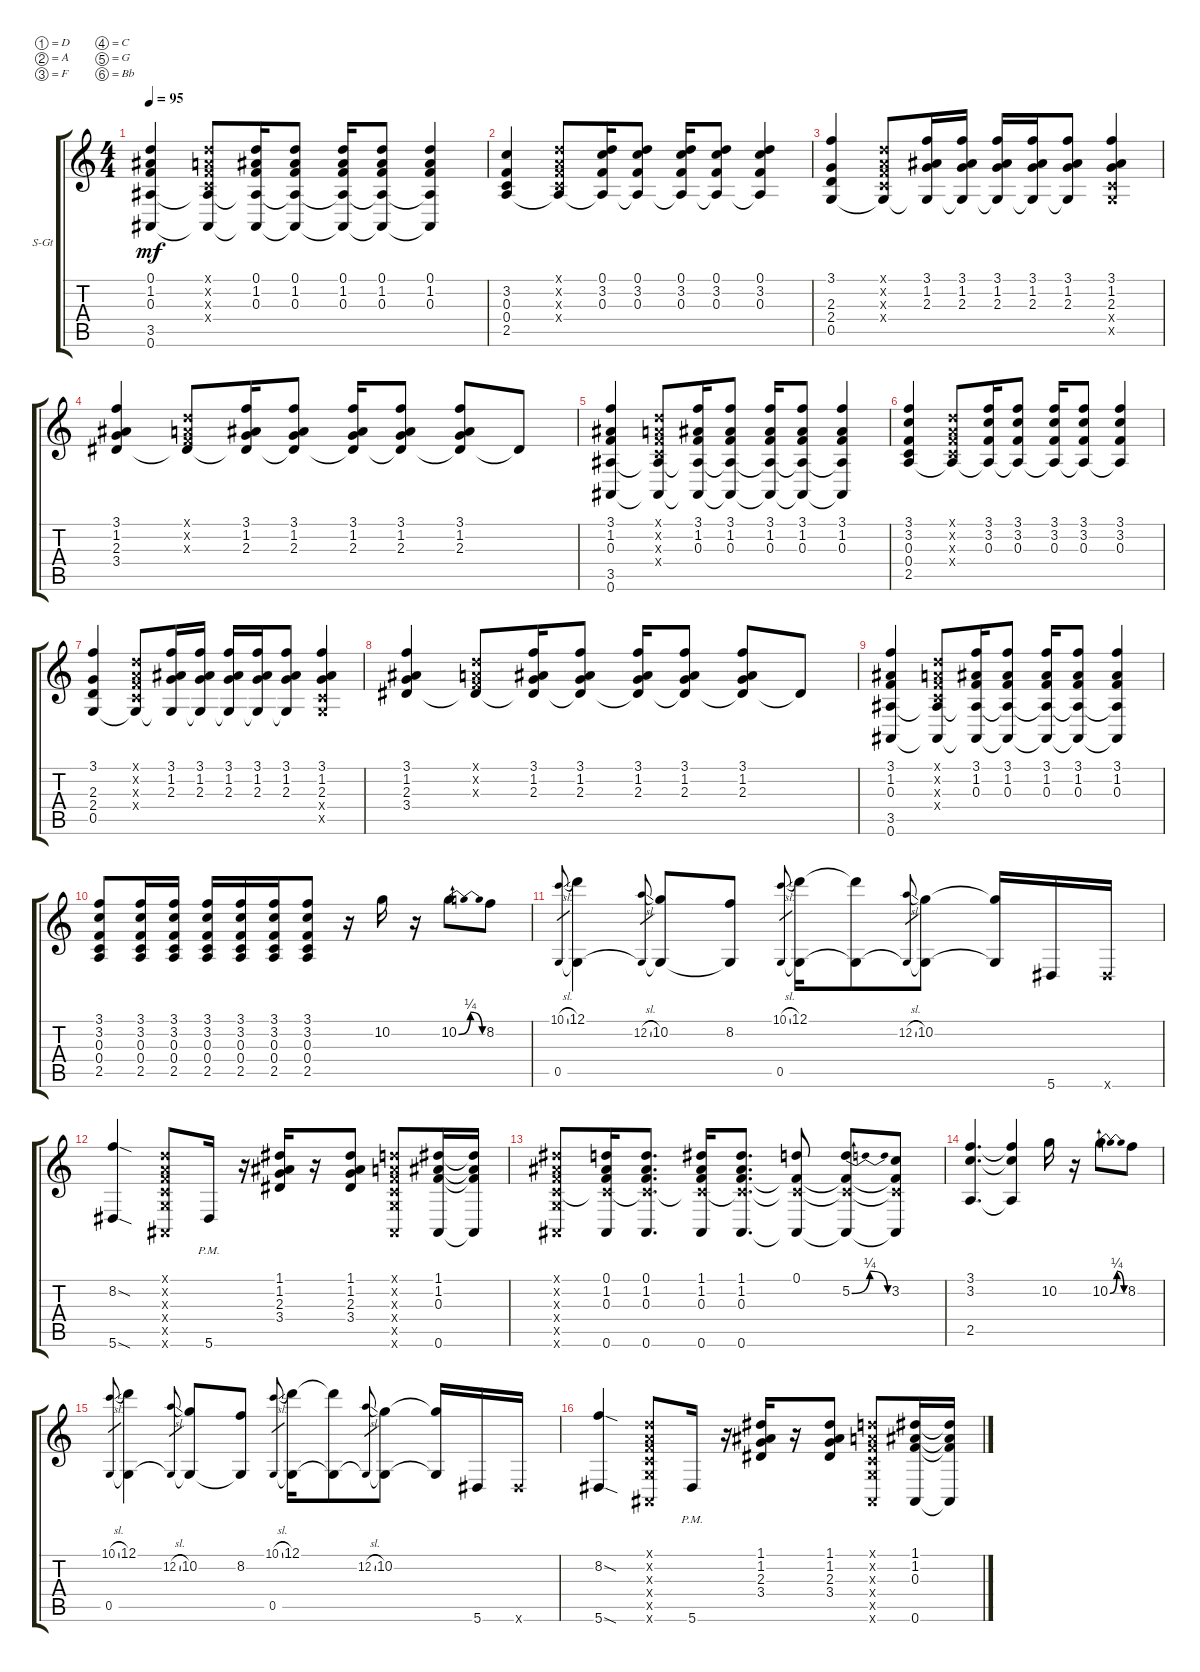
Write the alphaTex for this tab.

\defaultSystemsLayout 4
\bracketExtendMode groupsimilarinstruments
\firstSystemTrackNameOrientation horizontal
\otherSystemsTrackNameOrientation horizontal
\track ("Steel Guitar" "S-Gt") {instrument acousticguitarsteel}
\staff {score tabs}
\tuning (D4 A3 F3 C3 G2 Bb1)
\ts (4 4)
\tempo 95
\clef g2
\ks c
(3.5 0.3 1.2 0.1 0.6).4{dy mf} (0.3{x} 0.2{x} 0.1{x} 0.4{x} 0.6{t} 3.5{t}).8 (1.2 0.1 0.3 0.6{t} 3.5{t}).16 (1.2 0.1 0.3 0.6{t} 3.5{t}).8 (1.2 0.1 0.3 0.6{t} 3.5{t}).16 (1.2 0.1 0.3 0.6{t} 3.5{t}).8 (1.2 0.1 0.3 0.6{t} 3.5{t}).4 |
(2.5 3.2 0.3 0.4).4 (0.4{x} 0.3{x} 0.2{x} 0.1{x} 2.5{t}).8 (0.1 3.2 0.3 2.5{t}).16 (0.1 3.2 0.3 2.5{t}).8 (0.1 3.2 0.3 2.5{t}).16 (0.1 3.2 0.3 2.5{t}).8 (0.1 3.2 0.3 2.5{t}).4 |
(0.5 2.4 2.3 3.1).4 (0.4{x} 0.3{x} 0.1{x} 0.2{x} 0.5{t}).8 (3.1 1.2 2.3 0.5{t}).16 (3.1 1.2 2.3 0.5{t}).16 (3.1 1.2 2.3 0.5{t}).16 (3.1 1.2 2.3 0.5{t}).16 (3.1 1.2 2.3 0.5{t}).8 (2.3 1.2 3.1 0.4{x} 0.5{x}).4 |
(1.2 2.3 3.4 3.1).4 (3.4{t} 0.2{x} 0.1{x} 0.3{x}).8 (2.3 1.2 3.1 3.4{t}).16 (2.3 1.2 3.1 3.4{t}).8 (2.3 1.2 3.1 3.4{t}).16 (2.3 1.2 3.1 3.4{t}).8 (2.3 1.2 3.1 3.4{t}).8 3.4{t}.8 |
(3.5 0.3 1.2 3.1 0.6).4 (0.3{x} 0.2{x} 0.1{x} 0.4{x} 0.6{t} 3.5{t}).8 (1.2 3.1 0.3 0.6{t} 3.5{t}).16 (1.2 3.1 0.3 0.6{t} 3.5{t}).8 (1.2 3.1 0.3 0.6{t} 3.5{t}).16 (1.2 3.1 0.3 0.6{t} 3.5{t}).8 (1.2 3.1 0.3 0.6{t} 3.5{t}).4 |
(2.5 3.2 0.3 0.4 3.1).4 (0.4{x} 0.3{x} 0.2{x} 0.1{x} 2.5{t}).8 (3.1 3.2 0.3 2.5{t}).16 (3.1 3.2 0.3 2.5{t}).8 (3.1 3.2 0.3 2.5{t}).16 (3.1 3.2 0.3 2.5{t}).8 (3.1 3.2 0.3 2.5{t}).4 |
(0.5 2.4 2.3 3.1).4 (0.4{x} 0.3{x} 0.1{x} 0.2{x} 0.5{t}).8 (3.1 1.2 2.3 0.5{t}).16 (3.1 1.2 2.3 0.5{t}).16 (3.1 1.2 2.3 0.5{t}).16 (3.1 1.2 2.3 0.5{t}).16 (3.1 1.2 2.3 0.5{t}).8 (2.3 1.2 3.1 0.4{x} 0.5{x}).4 |
(1.2 2.3 3.4 3.1).4 (3.4{t} 0.2{x} 0.1{x} 0.3{x}).8 (2.3 1.2 3.1 3.4{t}).16 (2.3 1.2 3.1 3.4{t}).8 (2.3 1.2 3.1 3.4{t}).16 (2.3 1.2 3.1 3.4{t}).8 (2.3 1.2 3.1 3.4{t}).8 3.4{t}.8 |
(3.5 0.3 1.2 3.1 0.6).4 (0.3{x} 0.2{x} 0.1{x} 0.4{x} 0.6{t} 3.5{t}).8 (1.2 3.1 0.3 0.6{t} 3.5{t}).16 (1.2 3.1 0.3 0.6{t} 3.5{t}).8 (1.2 3.1 0.3 0.6{t} 3.5{t}).16 (1.2 3.1 0.3 0.6{t} 3.5{t}).8 (1.2 3.1 0.3 0.6{t} 3.5{t}).4 |
(2.5 3.2 0.3 0.4 3.1).8 (2.5 3.2 0.3 0.4 3.1).16 (2.5 3.2 0.3 0.4 3.1).16 (2.5 3.2 0.3 0.4 3.1).16 (2.5 3.2 0.3 0.4 3.1).16 (2.5 3.2 0.3 0.4 3.1).16 (2.5 3.2 0.3 0.4 3.1).8 r.16 10.2.16 r.16 10.2{be (bendrelease 0 0 10.799999999999999 1 20.4 1 30 0)}.8 8.2.8 |
(10.1{sl} 0.5).8{gr} (12.1 0.5{t}).4 (12.2{sl} 0.5{t}).8{gr} (10.2 0.5{t}).8 (8.2 0.5{t}).8 (10.1{sl} 0.5).8{gr} (12.1 0.5{t}).16 (12.1{t} 0.5{t}).8 (12.2{sl} 0.5{t}).8{gr} (10.2 0.5{t}).8 (0.5{t} 10.2{t}).16 5.6.16 5.6{x}.16 |
(5.6{sod} 8.2{sod}).4 (0.2{x} 0.3{x} 0.4{x} 0.5{x} 0.6{x} 0.1{x}).8 5.6{pm}.16 r.16 (3.4 1.2 1.1 2.3).16 r.16 (3.4 1.2 1.1 2.3).8 (0.3{x} 0.2{x} 0.1{x} 0.4{x} 0.5{x} 0.6{x}).8 (0.6 0.3 1.1 1.2).16 (1.1{t} 1.2{t} 0.3{t} 0.6{t}).16 |
(0.6{x} 0.3{x} 1.2{x} 1.1{x} 0.5{x} 0.4{x}).8 (0.1 1.2 0.3 0.6 0.4{x t}).16 (0.1 1.2 0.3 0.6 0.4{x t}).8{d} (1.1 1.2 0.3 0.6 0.4{x t}).16 (1.1 1.2 0.3 0.6 0.4{x t}).8{d} (0.1 0.4{x t} 0.3{t} 0.6{t}).8 (5.2{be (bendrelease 0 0 10.2 1 20.4 1 30 0)} 0.4{x t} 0.3{t} 0.6{t}).8 (3.2 0.4{x t} 0.3{t} 0.6{t}).8 |
(3.1 3.2 2.5).4{d} (2.5{t} 3.2{t} 3.1{t}).4 10.2.16 r.16 10.2{be (bendrelease 0 0 10.799999999999999 1 20.4 1 30 0)}.8 8.2.8 |
(10.1{sl} 0.5).8{gr} (12.1 0.5{t}).4 (12.2{sl} 0.5{t}).8{gr} (10.2 0.5{t}).8 (8.2 0.5{t}).8 (10.1{sl} 0.5).8{gr} (12.1 0.5{t}).16 (12.1{t} 0.5{t}).8 (12.2{sl} 0.5{t}).8{gr} (10.2 0.5{t}).8 (0.5{t} 10.2{t}).16 5.6.16 5.6{x}.16 |
(5.6{sod} 8.2{sod}).4 (0.2{x} 0.3{x} 0.4{x} 0.5{x} 0.6{x} 0.1{x}).8 5.6{pm}.16 r.16 (3.4 1.2 1.1 2.3).16 r.16 (3.4 1.2 1.1 2.3).8 (0.3{x} 0.2{x} 0.1{x} 0.4{x} 0.5{x} 0.6{x}).8 (0.6 0.3 1.1 1.2).16 (1.1{t} 1.2{t} 0.3{t} 0.6{t}).16
